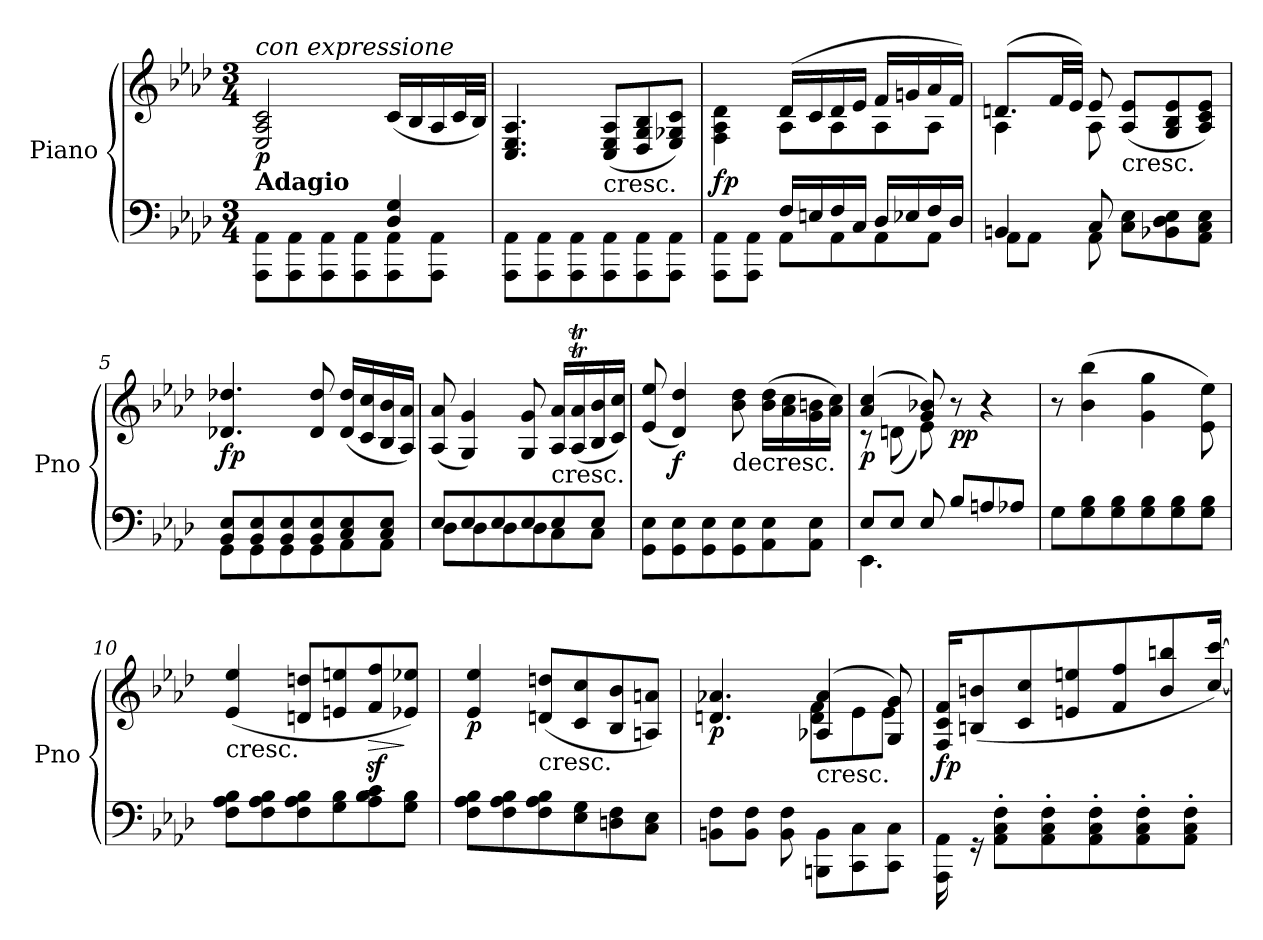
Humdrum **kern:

**kern	**kern	**dynam
*part1	*part1	*part1
*staff2	*staff1	*staff1/2
*I"Piano	*	*
*I'Pno	*	*
*clefF4	*clefG2	*
*k[b-e-a-d-]	*k[b-e-a-d-]	*
*A-:	*A-:	*
*M3/4	*M3/4	*
*MM60	*MM60	*
=1	=1	=1
*^	*	*
!	!	!LO:TX:b:B:t=Adagio	!
!	!	!LO:TX:a:i:t=con expressione	!
!	!	!	!LO:DY:b
2ryy	8AAA-\ 8AA-\L	2E-/ 2A-/ 2c/	p
.	8AAA-\ 8AA-\	.	.
.	8AAA-\ 8AA-\	.	.
.	8AAA-\ 8AA-\	.	.
4D-/ 4G/	8AAA-\ 8AA-\	(<16c/LL	.
.	.	16B-/	.
.	8AAA-\ 8AA-\J	16A-/	.
.	.	32c/L	.
.	.	32B-/JJJ)	.
*v	*v	*	*
=2	=2	=2
8AAA-\ 8AA-\L	4.C/ 4.E-/ 4.A-/	.
8AAA-\ 8AA-\	.	.
8AAA-\ 8AA-\	.	.
!	!LO:TX:b:t=cresc.	!
8AAA-\ 8AA-\	(>8C/ 8E-/ 8A-/L	.
8AAA-\ 8AA-\	8D-/ 8G/ 8B-/	.
8AAA-\ 8AA-\J	8E-/ 8G-X/ 8c/J)	.
=3	=3	=3
*^	*^	*
!	!	!	!	!LO:DY:b
4ryy	8AAA-\ 8AA-\L	4ryy	4F\ 4A-\ 4d-\	fp
.	8AAA-\ 8AA-\J	.	.	.
16F/LL	8AA-\L	(>16d-/LL	8A-\L	.
16En/	.	16c/	.	.
16F/	8AA-\	16d-/	8A-\	.
16C/JJ	.	16e-/JJ	.	.
16D-/LL	8AA-\	16f/LL	8A-\	.
16E-X/	.	16gn/	.	.
16F/	8AA-\J	16a-/	8A-\J	.
16D-/JJ	.	16f/JJ)	.	.
=4	=4	=4	=4	=4
4BBn/	8AA-\L	(>8.dn/L	4A-\	.
.	8AA-\J	.	.	.
.	.	32f/LL	.	.
.	.	32e-/JJJ)	.	.
8C/	8AA-\	8e-/	8A-\	.
!	!	!LO:TX:b:t=cresc.	!	!
4.ryy	8C\ 8E-\L	(>8A-/ 8e-/L	4.ryy	.
.	8BB-X\ 8D-\ 8E-\	8G/ 8B-/ 8e-/	.	.
.	8AA-\ 8C\ 8E-\J	8A-/ 8c/ 8e-/J)	.	.
*	*	*v	*v	*
!!LO:LB:g=z
=5	=5	=5	=5
!	!	!	!LO:DY:b
8BB-/ 8E-/L	8GG\L	4.d-X/ 4.dd-X/	fp
8BB-/ 8E-/	8GG\	.	.
8BB-/ 8E-/	8GG\	.	.
8BB-/ 8E-/	8GG\	8d-/ 8dd-/	.
8C/ 8E-/	8AA-\	(<16d-/ 16dd-/LL	.
.	.	16c/ 16cc/	.
8C/ 8E-/J	8AA-\J	16B-/ 16b-/	.
.	.	16A-/ 16a-/JJ)	.
=6	=6	=6	=6
8E-/L	8D-\L	(<8A-/ 8a-/	.
8E-/	8D-\	4G/ 4g/)	.
8E-/	8D-\	.	.
8E-/	8D-\	8G/ 8g/	.
!	!	!LO:TX:b:t=cresc.	!
8E-/	8C\	16A-/ 16a-/LL	.
.	.	(<16A-/T 16a-/T	.
8E-/J	8C\J	16B-/ 16b-/	.
.	.	16c/ 16cc/JJ)	.
*v	*v	*	*
=7	=7	=7
8GG\ 8E-\L	(<8e-/ 8ee-/	.
!	!	!LO:DY:b
8GG\ 8E-\	4d-/ 4dd-/)	f
8GG\ 8E-\	.	.
!	!LO:TX:b:t=decresc.	!
8GG\ 8E-\	8b-\ 8dd-\	.
8AA-\ 8E-\	(>16b-\ 16dd-\LL	.
.	16a-\ 16cc\	.
8AA-\ 8E-\J	16g\ 16bn\	.
.	16a-\ 16cc\JJ)	.
=8	=8	=8
*^	*^	*
!	!	!	!	!LO:DY:b
8E-/L	4.EE-\	(>4a-/ 4cc/	8rc	p
8E-/J	.	.	(<8dn\	.
8E-/	.	8g/ 8b-X/)	8e-\)	.
!	!	!	!	!LO:DY:b
8B-/L	4.ryy	8r	4.ryy	pp
8An/	.	4r	.	.
8A-X/J	.	.	.	.
*v	*v	*	*	*
*	*v	*v	*
!!LO:LB:g=z
=9	=9	=9
8G\L	8r	.
8G\ 8B-\	(>4b-\ 4bb-\	.
8G\ 8B-\	.	.
8G\ 8B-\	4g\ 4gg\	.
8G\ 8B-\	.	.
8G\ 8B-\J	8e-\ 8ee-\)	.
=10	=10	=10
!	!LO:TX:b:t=cresc.	!
8F\ 8A-\ 8B-\L	(>4e-/ 4ee-/	.
8F\ 8A-\ 8B-\	.	.
8F\ 8A-\ 8B-\	8dn/ 8ddn/L	.
8G\ 8B-\	8en/ 8een/	.
!	!	!LO:HP:b
8A-\ 8B-\ 8c\	8f/z< 8ff/z<	>
8G\ 8B-\J	8e-X/ 8ee-X/J)	]
=11	=11	=11
!	!	!LO:DY:b
8F\ 8A-\ 8B-\L	4e-/ 4ee-/	p
8F\ 8A-\ 8B-\	.	.
!	!LO:TX:b:t=cresc.	!
8F\ 8A-\ 8B-\	(>8dn/ 8ddn/L	.
8E-\ 8G\	8c/ 8cc/	.
8Dn\ 8F\	8B-/ 8b-/	.
8C\ 8E-\J	8An/ 8an/J)	.
=12	=12	=12
*	*^	*
!	!	!	!LO:DY:b
8BBn\ 8F\L	4.dn/ 4.a-X/	4.ryy	p
8BB\ 8F\J	.	.	.
8BB\ 8F\	.	.	.
!	!LO:TX:b:t=cresc.	!	!
8BBBn\ 8BB\L	(>4A-X/ 4a-/	8d\ 8f\L	.
8CC\ 8C\	.	8e-\	.
8CC\ 8C\J	8G/ 8g/)	8e-\J	.
!!LO:LB:g=z
=13	=13	=13	=13
!	!	!	!LO:DY:b
*	*v	*v	*
16AAA-\ 16AA-\	16F/ 16c/ 16f/KL	fp
16rGG	(<8Bn/ 8bn/	.
8AA-\' 8C\' 8F\'L	.	.
.	8c/ 8cc/	.
8AA-\' 8C\' 8F\'	.	.
.	8en/ 8een/	.
8AA-\' 8C\' 8F\'	.	.
.	8f/ 8ff/	.
8AA-\' 8C\' 8F\'	.	.
.	8b/ 8bbn/	.
8AA-\' 8C\' 8F\'J	.	.
.	[16cc/ [16ccc/Jk)	.
=	=	=
*-	*-	*-
